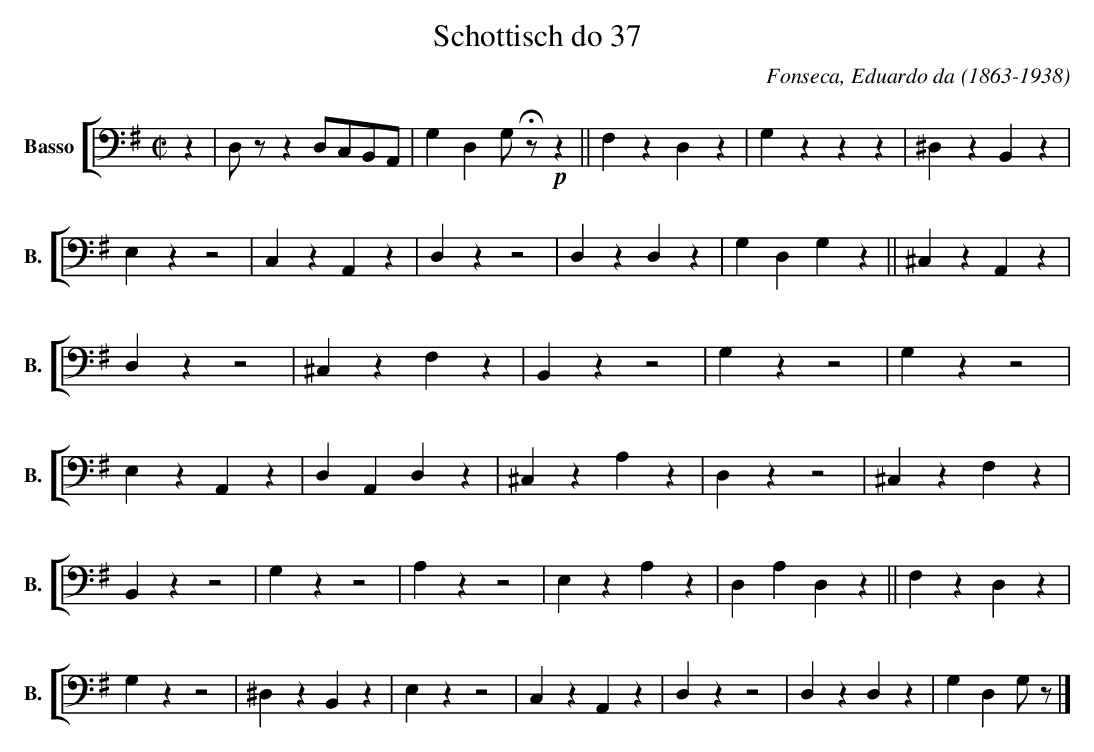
X:1
T:Schottisch do 37
C:Fonseca, Eduardo da (1863-1938)
M:C|
L:1/4
K:G
V: 6 clef=bass name="Basso" sname="B."
%%staves [ 6 ]
   z | [D,]/z/zD,/C,/B,,/A,,/ | G,D,G,/!fermata!z/ !p!z || F,zD,z | G,zzz | ^D,zB,,z | E,zz2| C,zA,,z| \
   D,zz2|D,zD,z| G,D,G,z || \
   ^C,zA,,z | D,zz2 | ^C,zF,z | B,,zz2 | G,zz2 | G,zz2|E,zA,,z|D,A,,D,z|\
   ^C,zA,z|D,zz2| ^C,zF,z|B,,zz2|G,zz2|A,zz2|E,zA,z|D,A,D,z||F,zD,z|G,zz2|\
   ^D,zB,,z|E,zz2|C,zA,,z|D,zz2|D,zD,z|G,D,G,/z/|] \
